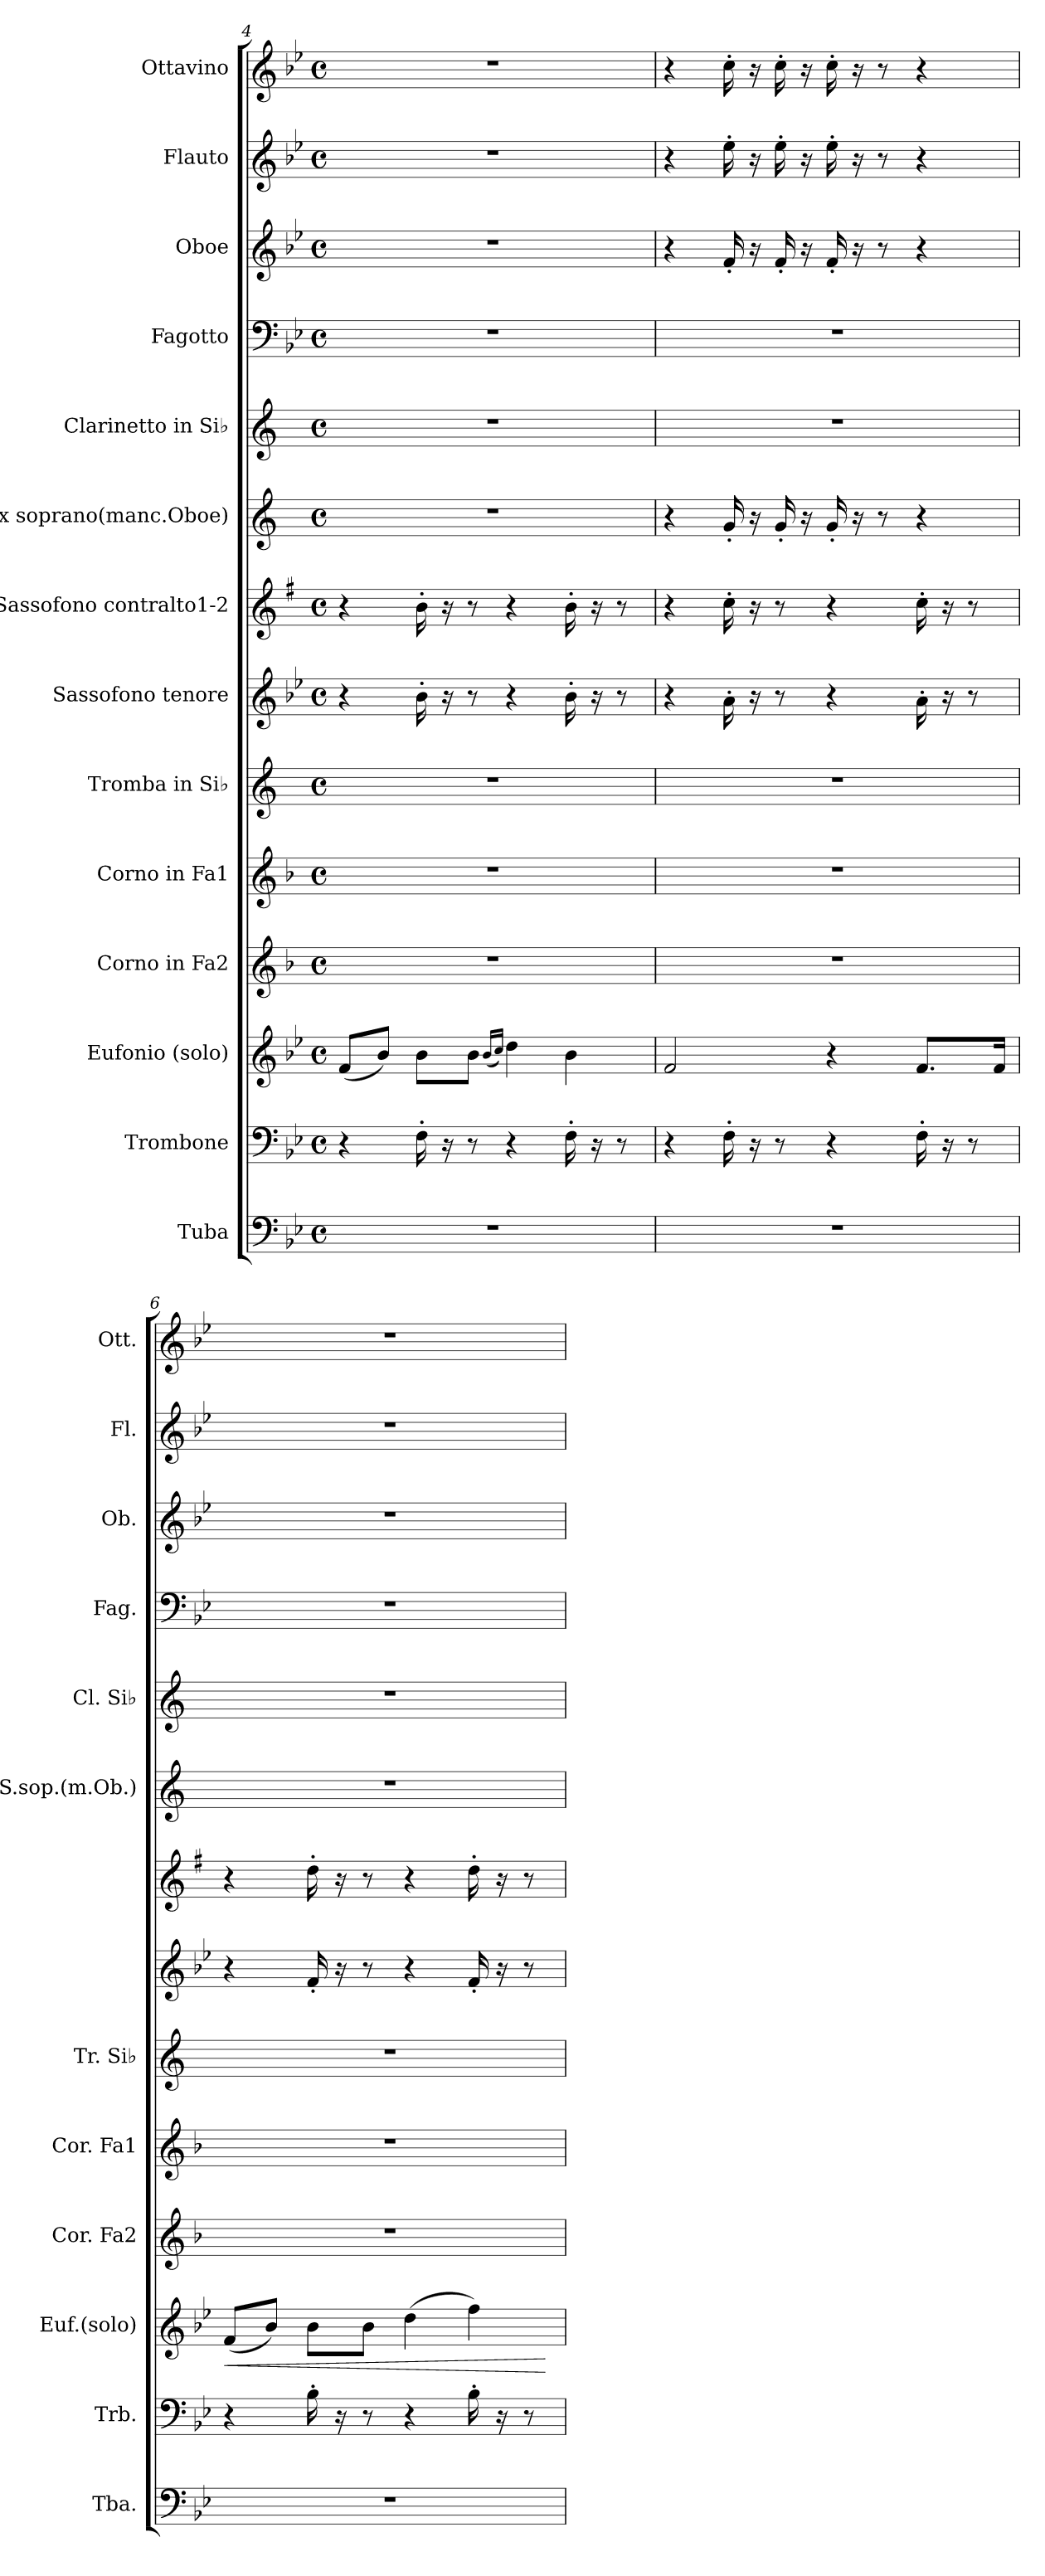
**kern	**kern	**kern	**dynam	**kern	**kern	**kern	**kern	**kern	**kern	**kern	**kern	**kern	**kern	**kern
*part14	*part13	*part12	*part12	*part11	*part10	*part9	*part8	*part7	*part6	*part5	*part4	*part3	*part2	*part1
*staff14	*staff13	*staff12	*staff12	*staff11	*staff10	*staff9	*staff8	*staff7	*staff6	*staff5	*staff4	*staff3	*staff2	*staff1
*I"Tuba	*I"Trombone	*I"Eufonio (solo)	*	*I"Corno in Fa2	*I"Corno in Fa1	*I"Tromba in Si♭	*I"Sassofono tenore	*I"Sassofono contralto1-2	*I"Sax soprano(manc.Oboe)	*I"Clarinetto in Si♭	*I"Fagotto	*I"Oboe	*I"Flauto	*I"Ottavino
*I'Tba.	*I'Trb.	*I'Euf.(solo)	*	*I'Cor. Fa2	*I'Cor. Fa1	*I'Tr. Si♭	*	*	*I'S.sop.(m.Ob.)	*I'Cl. Si♭	*I'Fag.	*I'Ob.	*I'Fl.	*I'Ott.
*clefF4	*clefF4	*clefG2	*	*clefG2	*clefG2	*clefG2	*clefG2	*clefG2	*clefG2	*clefG2	*clefF4	*clefG2	*clefG2	*clefG2
*	*	*ITrd8c14	*	*ITrd4c7	*ITrd4c7	*ITrd1c2	*ITrd8c14	*ITrd5c9	*ITrd1c2	*ITrd1c2	*	*	*	*ITrd-7c-12
*k[b-e-]	*k[b-e-]	*k[b-e-]	*	*k[b-e-]	*k[b-e-]	*k[b-e-]	*k[b-e-]	*k[b-e-]	*k[b-e-]	*k[b-e-]	*k[b-e-]	*k[b-e-]	*k[b-e-]	*k[b-e-]
*M4/4	*M4/4	*M4/4	*	*M4/4	*M4/4	*M4/4	*M4/4	*M4/4	*M4/4	*M4/4	*M4/4	*M4/4	*M4/4	*M4/4
*met(c)	*met(c)	*met(c)	*	*met(c)	*met(c)	*met(c)	*met(c)	*met(c)	*met(c)	*met(c)	*met(c)	*met(c)	*met(c)	*met(c)
=4	=4	=4	=4	=4	=4	=4	=4	=4	=4	=4	=4	=4	=4	=4
1r	4r	(<8F/L	.	1r	1r	1r	4r	4r	1r	1r	1r	1r	1r	1r
.	.	8B-/J)	.	.	.	.	.	.	.	.	.	.	.	.
.	16F'\	8B-\L	.	.	.	.	16B-'\	16d'\	.	.	.	.	.	.
.	16r	.	.	.	.	.	16r	16r	.	.	.	.	.	.
.	8r	8B-\J	.	.	.	.	8r	8r	.	.	.	.	.	.
.	.	(<16qB-/LL	.	.	.	.	.	.	.	.	.	.	.	.
.	.	16qc/JJ)	.	.	.	.	.	.	.	.	.	.	.	.
.	4r	4d\	.	.	.	.	4r	4r	.	.	.	.	.	.
.	16F'\	4B-\	.	.	.	.	16B-'\	16d'\	.	.	.	.	.	.
.	16r	.	.	.	.	.	16r	16r	.	.	.	.	.	.
.	8r	.	.	.	.	.	8r	8r	.	.	.	.	.	.
=5	=5	=5	=5	=5	=5	=5	=5	=5	=5	=5	=5	=5	=5	=5
1r	4r	2F/	.	1r	1r	1r	4r	4r	4r	1r	1r	4r	4r	4r
.	16F'\	.	.	.	.	.	16A'\	16e-'\	16f'/	.	.	16f'/	16ee-'\	16ccc'\
.	16r	.	.	.	.	.	16r	16r	16r	.	.	16r	16r	16r
.	8r	.	.	.	.	.	8r	8r	16f'/	.	.	16f'/	16ee-'\	16ccc'\
.	.	.	.	.	.	.	.	.	16r	.	.	16r	16r	16r
.	4r	4r	.	.	.	.	4r	4r	16f'/	.	.	16f'/	16ee-'\	16ccc'\
.	.	.	.	.	.	.	.	.	16r	.	.	16r	16r	16r
.	.	.	.	.	.	.	.	.	8r	.	.	8r	8r	8r
.	16F'\	8.F/L	.	.	.	.	16A'\	16e-'\	4r	.	.	4r	4r	4r
.	16r	.	.	.	.	.	16r	16r	.	.	.	.	.	.
.	8r	.	.	.	.	.	8r	8r	.	.	.	.	.	.
.	.	16F/Jk	.	.	.	.	.	.	.	.	.	.	.	.
!!LO:PB:g=z
=6	=6	=6	=6	=6	=6	=6	=6	=6	=6	=6	=6	=6	=6	=6
!	!	!	!LO:HP:b	!	!	!	!	!	!	!	!	!	!	!
1r	4r	(<8F/L	<	1r	1r	1r	4r	4r	1r	1r	1r	1r	1r	1r
.	.	8B-/J)	.	.	.	.	.	.	.	.	.	.	.	.
.	16B-'\	8B-\L	.	.	.	.	16F'/	16f'\	.	.	.	.	.	.
.	16r	.	.	.	.	.	16r	16r	.	.	.	.	.	.
.	8r	8B-\J	.	.	.	.	8r	8r	.	.	.	.	.	.
.	4r	(>4d\	.	.	.	.	4r	4r	.	.	.	.	.	.
.	16B-'\	4f\)	.	.	.	.	16F'/	16f'\	.	.	.	.	.	.
.	16r	.	.	.	.	.	16r	16r	.	.	.	.	.	.
.	8r	.	.	.	.	.	8r	8r	.	.	.	.	.	.
.	.	.	[	.	.	.	.	.	.	.	.	.	.	.
=	=	=	=	=	=	=	=	=	=	=	=	=	=	=
*-	*-	*-	*-	*-	*-	*-	*-	*-	*-	*-	*-	*-	*-	*-
